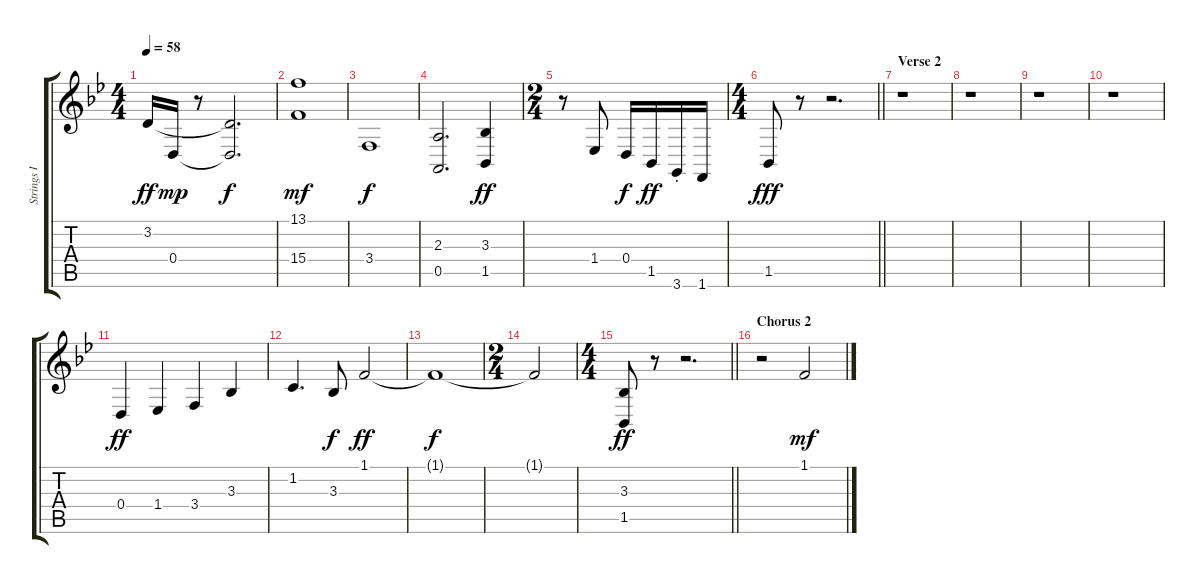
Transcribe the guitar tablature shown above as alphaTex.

\track ("Strings I" "Strings I") {instrument synthstrings1}
\staff {score tabs}
\tuning (E4 B3 G3 D3 A2 E2) {hide}
\ts (4 4)
\tempo 58
\clef g2
\ks bb
3.2.16{dy ff} 0.4.16{dy mp} r.8 (3.2{t} 0.4{t}).2{d dy f} |
(13.1 15.4).1{dy mf} |
3.4.1{dy f} |
(2.3 0.5).2{d} (3.3 1.5).4{dy ff} |
\ts (2 4)
r.8 1.4.8 0.4.16{dy f} 1.5.16{dy ff} 3.6{st}.16 1.6.16 |
\ts (4 4)
\barLineRight lightlight
1.5.8{dy fff} r.8 r.2{d} |
\section ("" "Verse 2")
r.1 |
r.1 |
r.1 |
r.1 |
0.4.4{dy ff} 1.4.4 3.4.4 3.3.4 |
1.2.4{d} 3.3.8{dy f} 1.1.2{dy ff} |
1.1{t}.1{dy f} |
\ts (2 4)
1.1{t}.2 |
\ts (4 4)
\barLineRight lightlight
(3.3 1.5).8{dy ff} r.8 r.2{d} |
\section ("" "Chorus 2")
r.2 1.1.2{dy mf}
